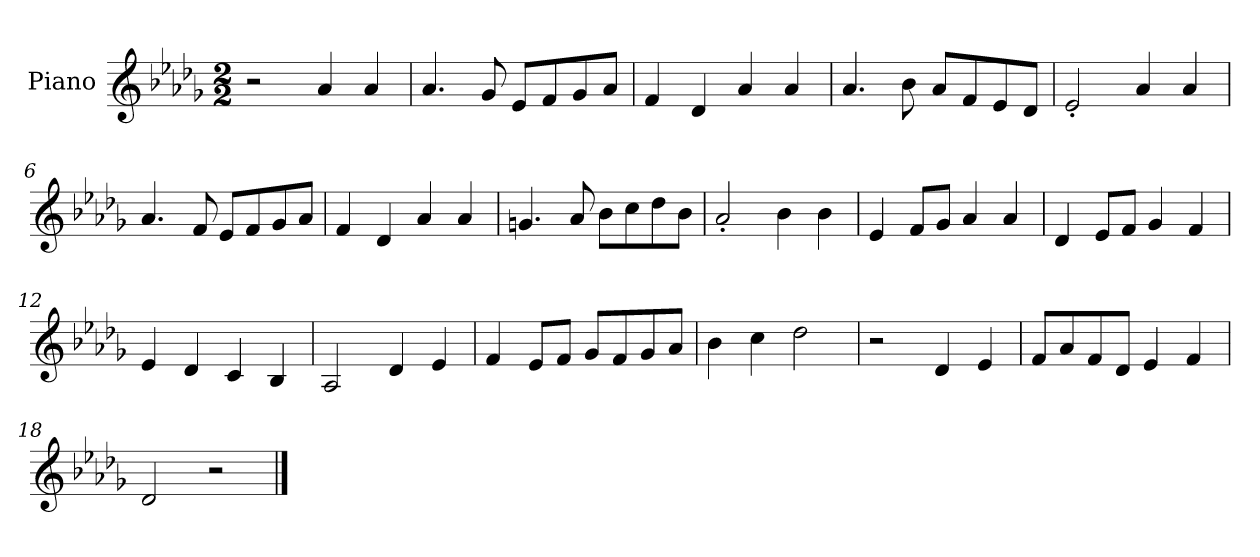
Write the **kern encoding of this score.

**kern
*part1
*staff1
*I"Piano
*I'Pno.
*clefG2
*k[b-e-a-d-g-]
*M2/2
*MM120
=1
2r
4a-/
4a-/
=2
4.a-/
8g-/
8e-/L
8f/
8g-/
8a-/J
=3
4f/
4d-/
4a-/
4a-/
=4
4.a-/
8b-\
8a-/L
8f/
8e-/
8d-/J
=5
2e-'/
4a-/
4a-/
=6
4.a-/
8f/
8e-/L
8f/
8g-/
8a-/J
=7
4f/
4d-/
4a-/
4a-/
!!LO:LB:g=z
=8
4.gn/
8a-/
8b-\L
8cc\
8dd-\
8b-\J
=9
2a-'/
4b-\
4b-\
=10
4e-/
8f/L
8g-/J
4a-/
4a-/
=11
4d-/
8e-/L
8f/J
4g-/
4f/
=12
4e-/
4d-/
4c/
4B-/
=13
2A-/
4d-/
4e-/
=14
4f/
8e-/L
8f/J
8g-/L
8f/
8g-/
8a-/J
=15
4b-\
4cc\
2dd-\
!!LO:LB:g=z
=16
2r
4d-/
4e-/
=17
8f/L
8a-/
8f/
8d-/J
4e-/
4f/
=18
2d-/
2r
==
*-
